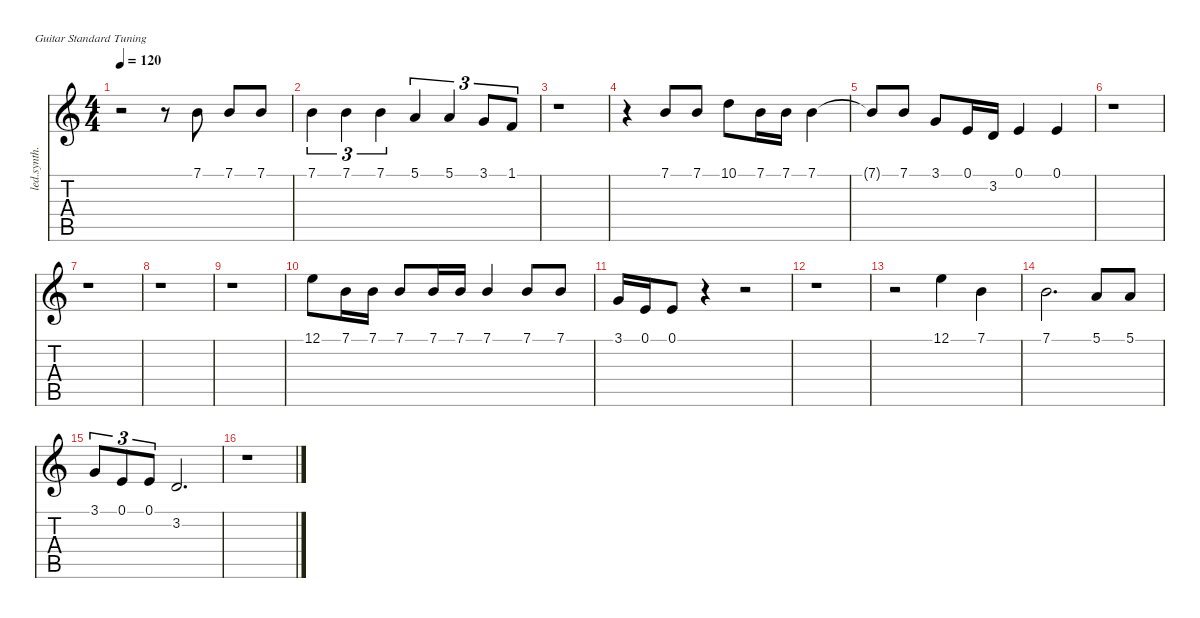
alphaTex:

\defaultSystemsLayout 4
\hideDynamics
\bracketExtendMode nobrackets
\otherSystemsTrackNameOrientation horizontal
\track ("Vocals (Plant)" "led.synth.") {instrument lead2sawtooth}
\staff {score tabs}
\tuning (E4 B3 G3 D3 A2 E2)
\ts (4 4)
\tempo 120
\clef g2
\ks c
r.2{dy f beam Down} r.8{beam Down} 7.1.8{beam Down} 7.1.8{beam Up} 7.1.8{beam Up} |
7.1.4{tu (3 2) beam Down} 7.1.4{tu (3 2) beam Down} 7.1.4{tu (3 2) beam Down} 5.1.4{tu (3 2) beam Up} 5.1.4{tu (3 2) beam Up} 3.1.8{tu (3 2) beam Up} 1.1.8{tu (3 2) beam Up} |
r.1{beam Down} |
r.4{beam Down} 7.1.8{beam Up} 7.1.8{beam Up} 10.1.8{beam Down} 7.1.16{beam Down} 7.1.16{beam Down} 7.1.4{beam Down} |
7.1{t}.8{beam Up} 7.1.8{beam Up} 3.1.8{beam Up} 0.1.16{beam Up} 3.2.16{beam Up} 0.1.4{beam Up} 0.1.4{beam Up} |
r.1{beam Down} |
r.1{beam Down} |
r.1{beam Down} |
r.1{beam Down} |
12.1.8{beam Down} 7.1.16{beam Down} 7.1.16{beam Down} 7.1.8{beam Up} 7.1.16{beam Up} 7.1.16{beam Up} 7.1.4{beam Up} 7.1.8{beam Up} 7.1.8{beam Up} |
3.1.16{beam Up} 0.1.16{beam Up} 0.1.8{beam Up} r.4{beam Up} r.2{beam Up} |
r.1{beam Down} |
r.2{beam Down} 12.1.4{beam Down} 7.1.4{beam Down} |
7.1.2{d beam Down} 5.1.8{beam Up} 5.1.8{beam Up} |
3.1.8{tu (3 2) beam Up} 0.1.8{tu (3 2) beam Up} 0.1.8{tu (3 2) beam Up} 3.2.2{d beam Up} |
r.1{beam Down}
